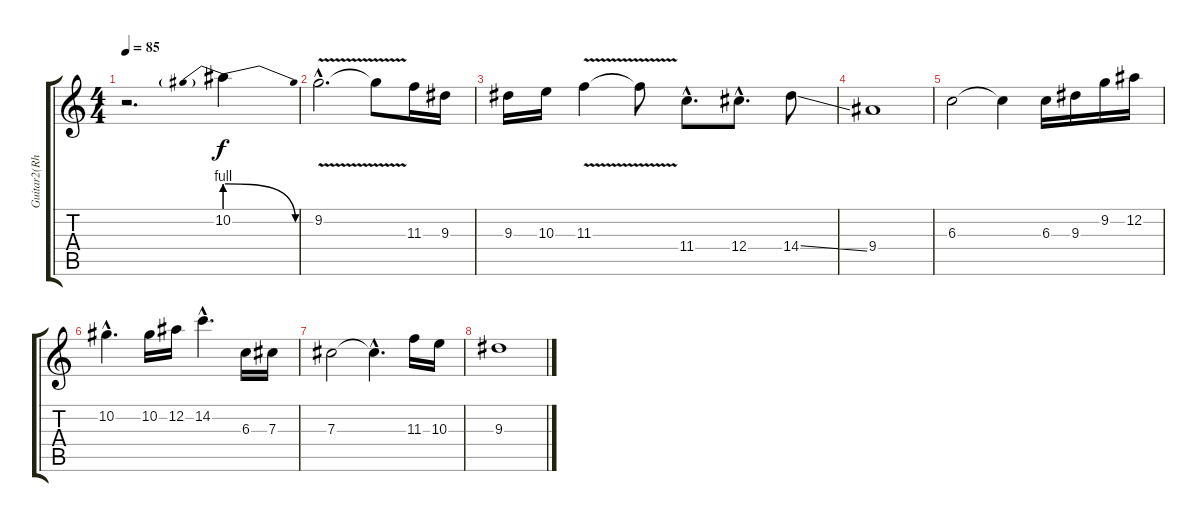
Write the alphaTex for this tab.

\track ("Guitar2(Rhythm1)" "Guitar2(Rh") {instrument acousticguitarsteel}
\staff {score tabs}
\tuning (Eb4 Bb3 Gb3 Db3 Ab2 Eb2) {hide}
\ts (4 4)
\tempo 85
\clef g2
\ks c
r.2{d dy f instrument acousticguitarsteel} 10.2{be (prebendrelease 0 4 60 0)}.4 |
9.2{v hac}.2{d} 9.2{t}.8 11.3.16 9.3.16 |
9.3.16 10.3.16 11.3{v}.4 11.3{t}.8 11.4{hac}.8{d} 12.4{hac}.8{d} 14.4{ss}.8 |
9.4.1 |
6.3.2 6.3{t}.4 6.3.16 9.3.16 9.2.16 12.2.16 |
10.2{hac}.4{d} 10.2.16 12.2.16 14.2{hac}.4{d} 6.3.16 7.3.16 |
7.3.2 7.3{hac t}.4{d} 11.3.16 10.3.16 |
9.3.1
